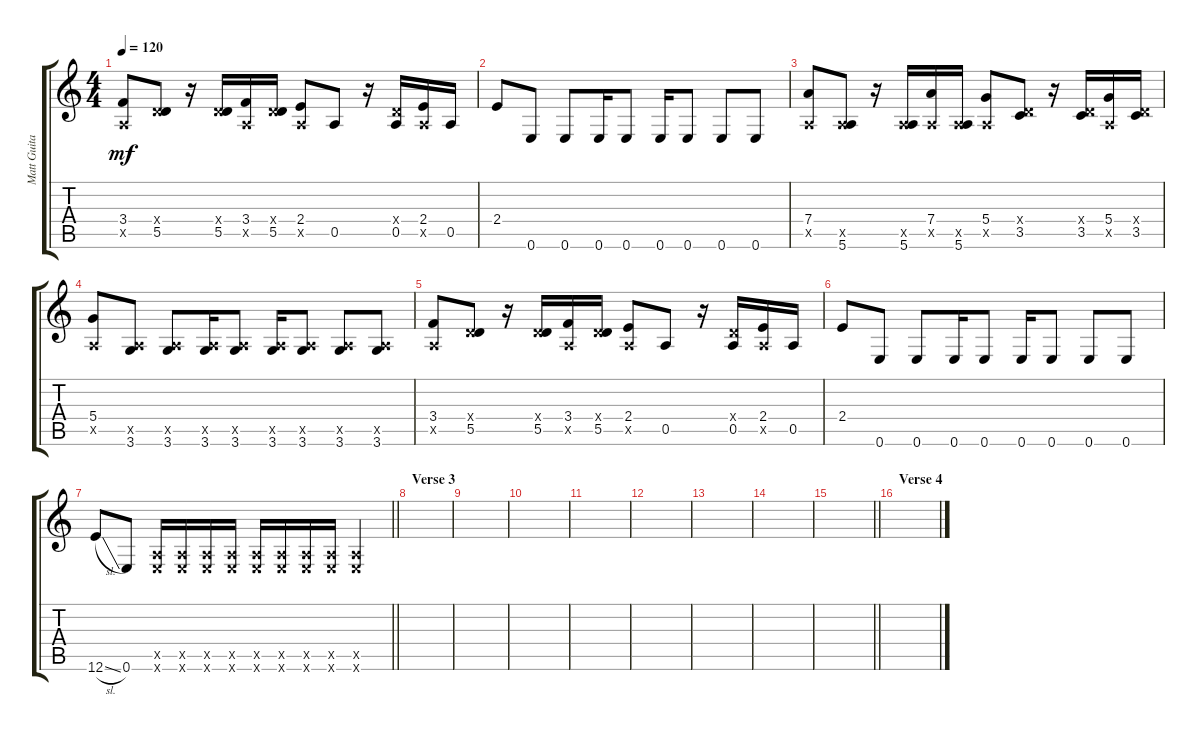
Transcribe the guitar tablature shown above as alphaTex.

\track ("Matt Guitar" "Matt Guita") {instrument distortionguitar}
\staff {score tabs}
\tuning (E4 B3 G3 D3 A2 E2) {hide}
\ts (4 4)
\tempo 120
\clef g2
\ks c
(3.4 0.5{x}).8{dy mf} (0.4{x} 5.5).8 r.16 (0.4{x} 5.5).16 (3.4 0.5{x}).16 (0.4{x} 5.5).16 (2.4 0.5{x}).8 0.5.8 r.16 (0.4{x} 0.5).16 (2.4 0.5{x}).16 0.5.16 |
2.4.8 0.6.8 0.6.8 0.6.16 0.6.8 0.6.16 0.6.8 0.6.8 0.6.8 |
(7.4 0.5{x}).8 (0.5{x} 5.6).8 r.16 (0.5{x} 5.6).16 (7.4 0.5{x}).16 (0.5{x} 5.6).16 (5.4 0.5{x}).8 (0.4{x} 3.5).8 r.16 (0.4{x} 3.5).16 (5.4 0.5{x}).16 (0.4{x} 3.5).16 |
(5.4 0.5{x}).8 (0.5{x} 3.6).8 (0.5{x} 3.6).8 (0.5{x} 3.6).16 (0.5{x} 3.6).8 (0.5{x} 3.6).16 (0.5{x} 3.6).8 (0.5{x} 3.6).8 (0.5{x} 3.6).8 |
(3.4 0.5{x}).8 (0.4{x} 5.5).8 r.16 (0.4{x} 5.5).16 (3.4 0.5{x}).16 (0.4{x} 5.5).16 (2.4 0.5{x}).8 0.5.8 r.16 (0.4{x} 0.5).16 (2.4 0.5{x}).16 0.5.16 |
2.4.8 0.6.8 0.6.8 0.6.16 0.6.8 0.6.16 0.6.8 0.6.8 0.6.8 |
\barLineRight lightlight
12.6{sl}.8 0.6.8 (0.5{x} 0.6{x}).16 (0.5{x} 0.6{x}).16 (0.5{x} 0.6{x}).16 (0.5{x} 0.6{x}).16 (0.5{x} 0.6{x}).16 (0.5{x} 0.6{x}).16 (0.5{x} 0.6{x}).16 (0.5{x} 0.6{x}).16 (0.5{x} 0.6{x}).4 |
\section ("" "Verse 3")
|
|
|
|
|
|
|
\barLineRight lightlight
|
\section ("" "Verse 4")
